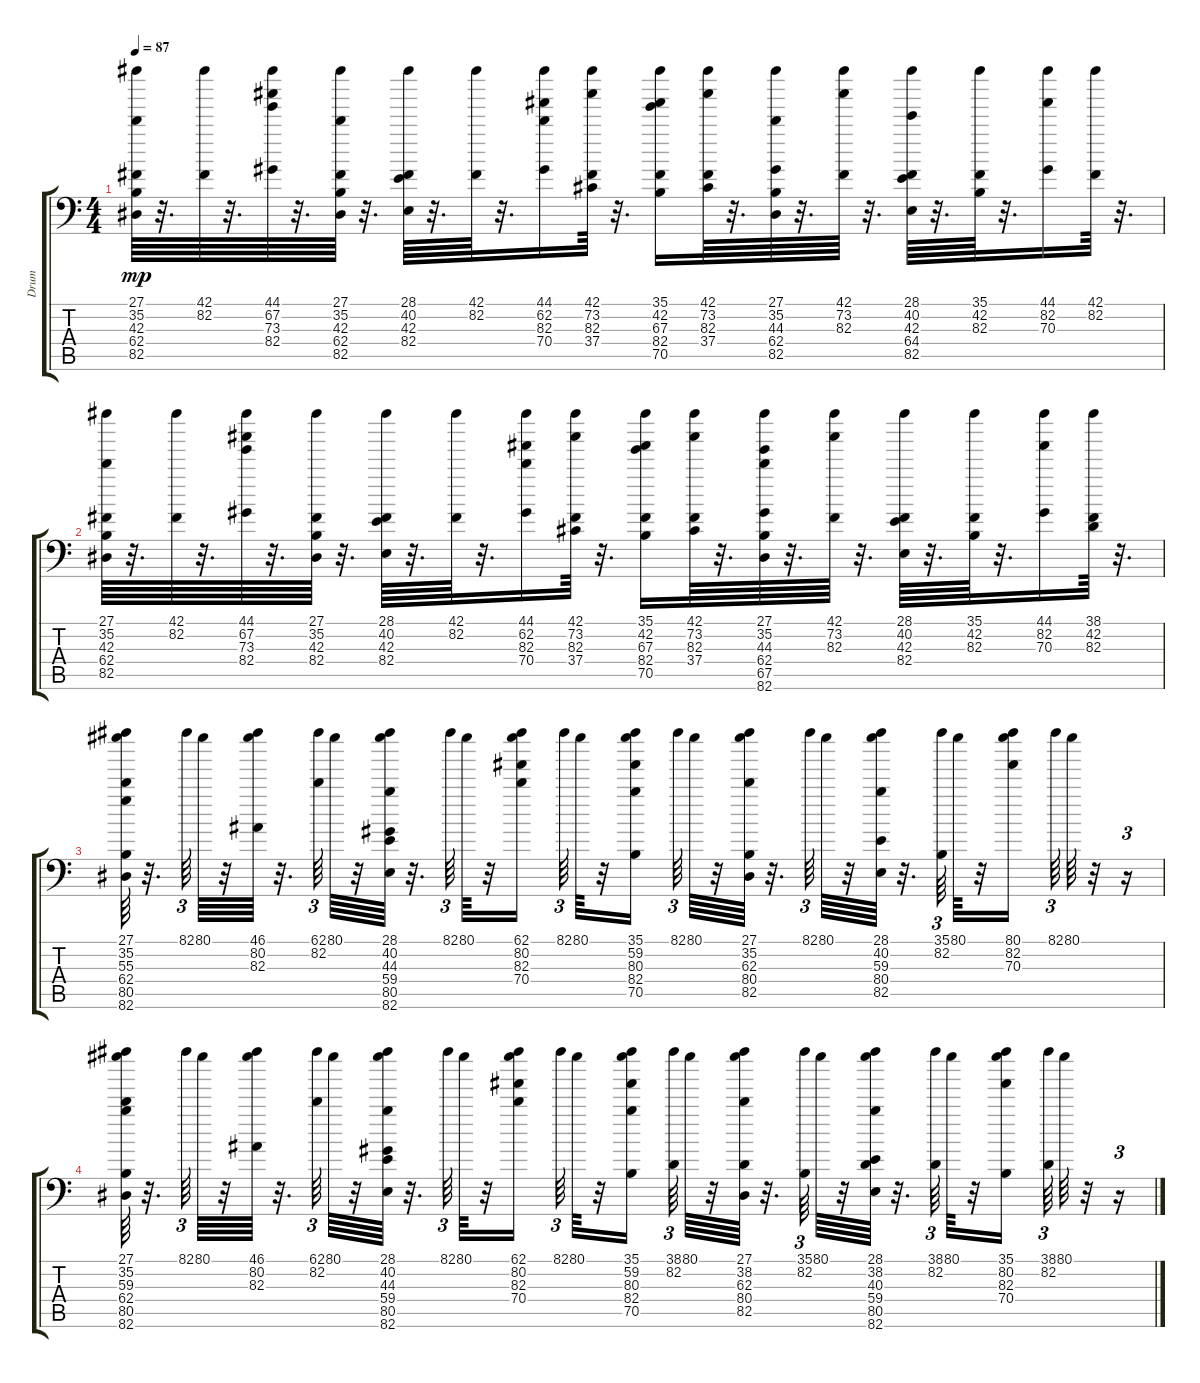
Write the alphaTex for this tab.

\track ("Drum" "Drum") {instrument acousticgrandpiano}
\staff {score tabs}
\tuning (C-1 C-1 C-1 C-1 C-1 C-1) {hide}
\ts (4 4)
\tempo 87
\clef f4
\ks c
(27.1 35.2 42.3 62.4 82.5).64{dy mp} r.32{d} (42.1 82.2).64 r.32{d} (44.1 67.2 73.3 82.4).64 r.32{d} (27.1 35.2 42.3 62.4 82.5).64 r.32{d} (28.1 40.2 42.3 82.4).64 r.32{d} (42.1 82.2).64 r.32{d} (44.1 62.2 82.3 70.4).16 (42.1 73.2 82.3 37.4).64 r.32{d} (35.1 42.2 67.3 82.4 70.5).16 (42.1 73.2 82.3 37.4).64 r.32{d} (27.1 35.2 44.3 62.4 82.5).64 r.32{d} (42.1 73.2 82.3).64 r.32{d} (28.1 40.2 42.3 64.4 82.5).64 r.32{d} (35.1 42.2 82.3).64 r.32{d} (44.1 82.2 70.3).16 (42.1 82.2).64 r.32{d} |
(27.1 35.2 42.3 62.4 82.5).64 r.32{d} (42.1 82.2).64 r.32{d} (44.1 67.2 73.3 82.4).64 r.32{d} (27.1 35.2 42.3 82.4).64 r.32{d} (28.1 40.2 42.3 82.4).64 r.32{d} (42.1 82.2).64 r.32{d} (44.1 62.2 82.3 70.4).16 (42.1 73.2 82.3 37.4).64 r.32{d} (35.1 42.2 67.3 82.4 70.5).16 (42.1 73.2 82.3 37.4).64 r.32{d} (27.1 35.2 44.3 62.4 67.5 82.6).64 r.32{d} (42.1 73.2 82.3).64 r.32{d} (28.1 40.2 42.3 82.4).64 r.32{d} (35.1 42.2 82.3).64 r.32{d} (44.1 82.2 70.3).16 (38.1 42.2 82.3).64 r.32{d} |
(27.1 35.2 55.3 62.4 80.5 82.6).64 r.32{d} 82.1.64{tu (3 2)} 80.1.64 r.32 (46.1 80.2 82.3).64 r.32{d} (62.1 82.2).64{tu (3 2)} 80.1.64 r.32 (28.1 40.2 44.3 59.4 80.5 82.6).64 r.32{d} 82.1.64{tu (3 2)} 80.1.64 r.32 (62.1 80.2 82.3 70.4).16 82.1.64{tu (3 2)} 80.1.64 r.32 (35.1 59.2 80.3 82.4 70.5).16 82.1.64{tu (3 2)} 80.1.64 r.32 (27.1 35.2 62.3 80.4 82.5).64 r.32{d} 82.1.64{tu (3 2)} 80.1.64 r.32 (28.1 40.2 59.3 80.4 82.5).64 r.32{d} (35.1 82.2).64{tu (3 2)} 80.1.64 r.32 (80.1 82.2 70.3).16 82.1.64{tu (3 2)} 80.1.64 r.32 r.16{tu (3 2)} |
(27.1 35.2 59.3 62.4 80.5 82.6).64 r.32{d} 82.1.64{tu (3 2)} 80.1.64 r.32 (46.1 80.2 82.3).64 r.32{d} (62.1 82.2).64{tu (3 2)} 80.1.64 r.32 (28.1 40.2 44.3 59.4 80.5 82.6).64 r.32{d} 82.1.64{tu (3 2)} 80.1.64 r.32 (62.1 80.2 82.3 70.4).16 82.1.64{tu (3 2)} 80.1.64 r.32 (35.1 59.2 80.3 82.4 70.5).16 (38.1 82.2).64{tu (3 2)} 80.1.64 r.32 (27.1 38.2 62.3 80.4 82.5).64 r.32{d} (35.1 82.2).64{tu (3 2)} 80.1.64 r.32 (28.1 38.2 40.3 59.4 80.5 82.6).64 r.32{d} (38.1 82.2).64{tu (3 2)} 80.1.64 r.32 (35.1 80.2 82.3 70.4).16 (38.1 82.2).64{tu (3 2)} 80.1.64 r.32 r.16{tu (3 2)}
